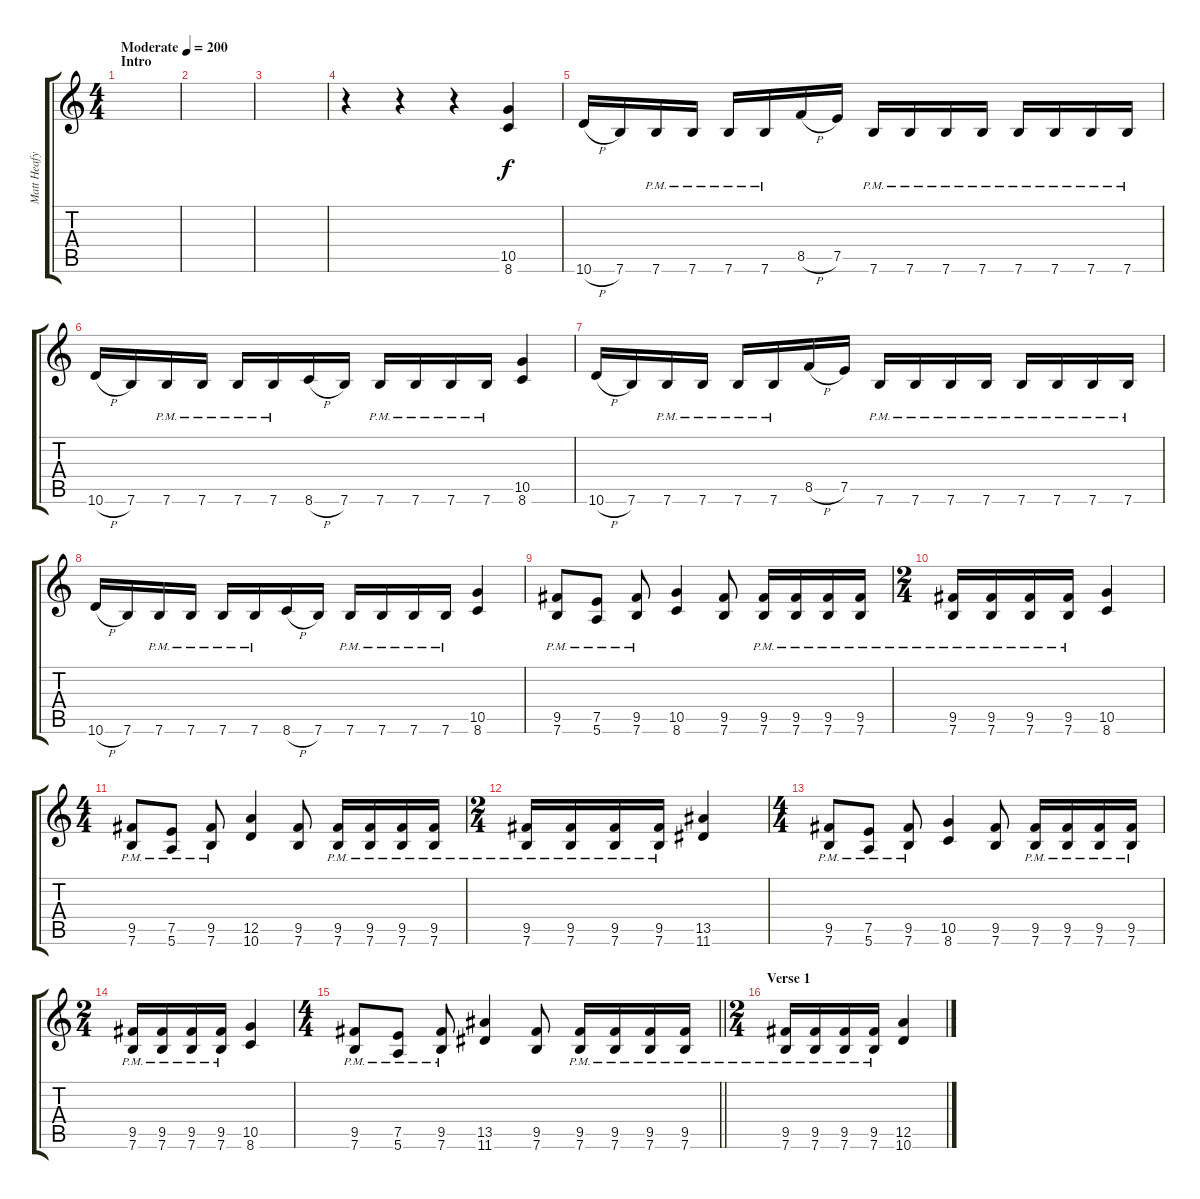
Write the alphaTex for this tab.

\track ("Matt Heafy" "Matt Heafy") {instrument distortionguitar}
\staff {score tabs}
\tuning (E4 B3 G3 D3 A2 E2) {hide}
\ts (4 4)
\section ("" "Intro")
\tempo (200 "Moderate")
\clef g2
\ks c
|
|
|
r.4 r.4 r.4 (10.5 8.6).4 |
10.6{h}.16 7.6.16 7.6{pm}.16 7.6{pm}.16 7.6{pm}.16 7.6{pm}.16 8.5{h}.16 7.5.16 7.6{pm}.16 7.6{pm}.16 7.6{pm}.16 7.6{pm}.16 7.6{pm}.16 7.6{pm}.16 7.6{pm}.16 7.6{pm}.16 |
10.6{h}.16 7.6.16 7.6{pm}.16 7.6{pm}.16 7.6{pm}.16 7.6{pm}.16 8.6{h}.16 7.6.16 7.6{pm}.16 7.6{pm}.16 7.6{pm}.16 7.6{pm}.16 (10.5 8.6).4 |
10.6{h}.16 7.6.16 7.6{pm}.16 7.6{pm}.16 7.6{pm}.16 7.6{pm}.16 8.5{h}.16 7.5.16 7.6{pm}.16 7.6{pm}.16 7.6{pm}.16 7.6{pm}.16 7.6{pm}.16 7.6{pm}.16 7.6{pm}.16 7.6{pm}.16 |
10.6{h}.16 7.6.16 7.6{pm}.16 7.6{pm}.16 7.6{pm}.16 7.6{pm}.16 8.6{h}.16 7.6.16 7.6{pm}.16 7.6{pm}.16 7.6{pm}.16 7.6{pm}.16 (10.5 8.6).4 |
(9.5{pm} 7.6{pm}).8 (7.5{pm} 5.6{pm}).8 (9.5{pm} 7.6{pm}).8 (10.5 8.6).4 (9.5 7.6).8 (9.5{pm} 7.6{pm}).16 (9.5{pm} 7.6{pm}).16 (9.5{pm} 7.6{pm}).16 (9.5{pm} 7.6{pm}).16 |
\ts (2 4)
(9.5{pm} 7.6{pm}).16 (9.5{pm} 7.6{pm}).16 (9.5{pm} 7.6{pm}).16 (9.5{pm} 7.6{pm}).16 (10.5 8.6).4 |
\ts (4 4)
(9.5{pm} 7.6{pm}).8 (7.5{pm} 5.6{pm}).8 (9.5{pm} 7.6{pm}).8 (12.5 10.6).4 (9.5 7.6).8 (9.5{pm} 7.6{pm}).16 (9.5{pm} 7.6{pm}).16 (9.5{pm} 7.6{pm}).16 (9.5{pm} 7.6{pm}).16 |
\ts (2 4)
(9.5{pm} 7.6{pm}).16 (9.5{pm} 7.6{pm}).16 (9.5{pm} 7.6{pm}).16 (9.5{pm} 7.6{pm}).16 (13.5 11.6).4 |
\ts (4 4)
(9.5{pm} 7.6{pm}).8 (7.5{pm} 5.6{pm}).8 (9.5{pm} 7.6{pm}).8 (10.5 8.6).4 (9.5 7.6).8 (9.5{pm} 7.6{pm}).16 (9.5{pm} 7.6{pm}).16 (9.5{pm} 7.6{pm}).16 (9.5{pm} 7.6{pm}).16 |
\ts (2 4)
(9.5{pm} 7.6{pm}).16 (9.5{pm} 7.6{pm}).16 (9.5{pm} 7.6{pm}).16 (9.5{pm} 7.6{pm}).16 (10.5 8.6).4 |
\ts (4 4)
\barLineRight lightlight
(9.5{pm} 7.6{pm}).8 (7.5{pm} 5.6{pm}).8 (9.5{pm} 7.6{pm}).8 (13.5 11.6).4 (9.5 7.6).8 (9.5{pm} 7.6{pm}).16 (9.5{pm} 7.6{pm}).16 (9.5{pm} 7.6{pm}).16 (9.5{pm} 7.6{pm}).16 |
\ts (2 4)
\section ("" "Verse 1")
(9.5{pm} 7.6{pm}).16 (9.5{pm} 7.6{pm}).16 (9.5{pm} 7.6{pm}).16 (9.5{pm} 7.6{pm}).16 (12.5 10.6).4
